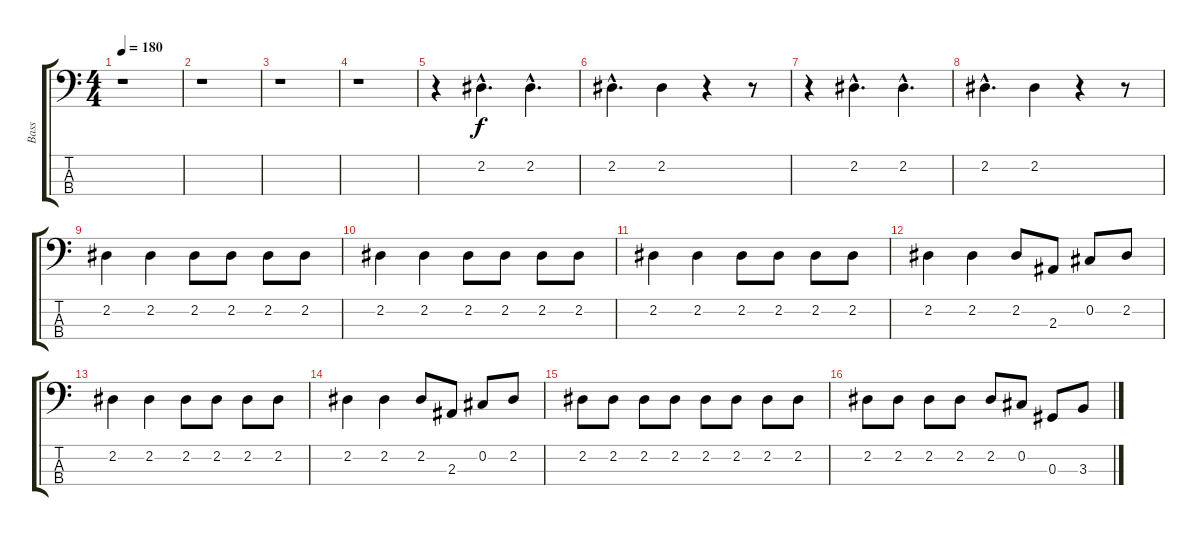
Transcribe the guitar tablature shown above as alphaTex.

\track ("Bass" "Bass") {instrument electricbasspick}
\staff {score tabs}
\tuning (Gb2 Db2 Ab1 Eb1) {hide}
\ts (4 4)
\tempo 180
\clef f4
\ks c
r.1{dy f instrument electricbasspick} |
r.1 |
r.1 |
r.1 |
r.4 2.2{hac}.4{d} 2.2{hac}.4{d} |
2.2{hac}.4{d} 2.2.4 r.4 r.8 |
r.4 2.2{hac}.4{d} 2.2{hac}.4{d} |
2.2{hac}.4{d} 2.2.4 r.4 r.8 |
2.2.4 2.2.4 2.2.8 2.2.8 2.2.8 2.2.8 |
2.2.4 2.2.4 2.2.8 2.2.8 2.2.8 2.2.8 |
2.2.4 2.2.4 2.2.8 2.2.8 2.2.8 2.2.8 |
2.2.4 2.2.4 2.2.8 2.3.8 0.2.8 2.2.8 |
2.2.4 2.2.4 2.2.8 2.2.8 2.2.8 2.2.8 |
2.2.4 2.2.4 2.2.8 2.3.8 0.2.8 2.2.8 |
2.2.8 2.2.8 2.2.8 2.2.8 2.2.8 2.2.8 2.2.8 2.2.8 |
2.2.8 2.2.8 2.2.8 2.2.8 2.2.8 0.2.8 0.3.8 3.3.8
